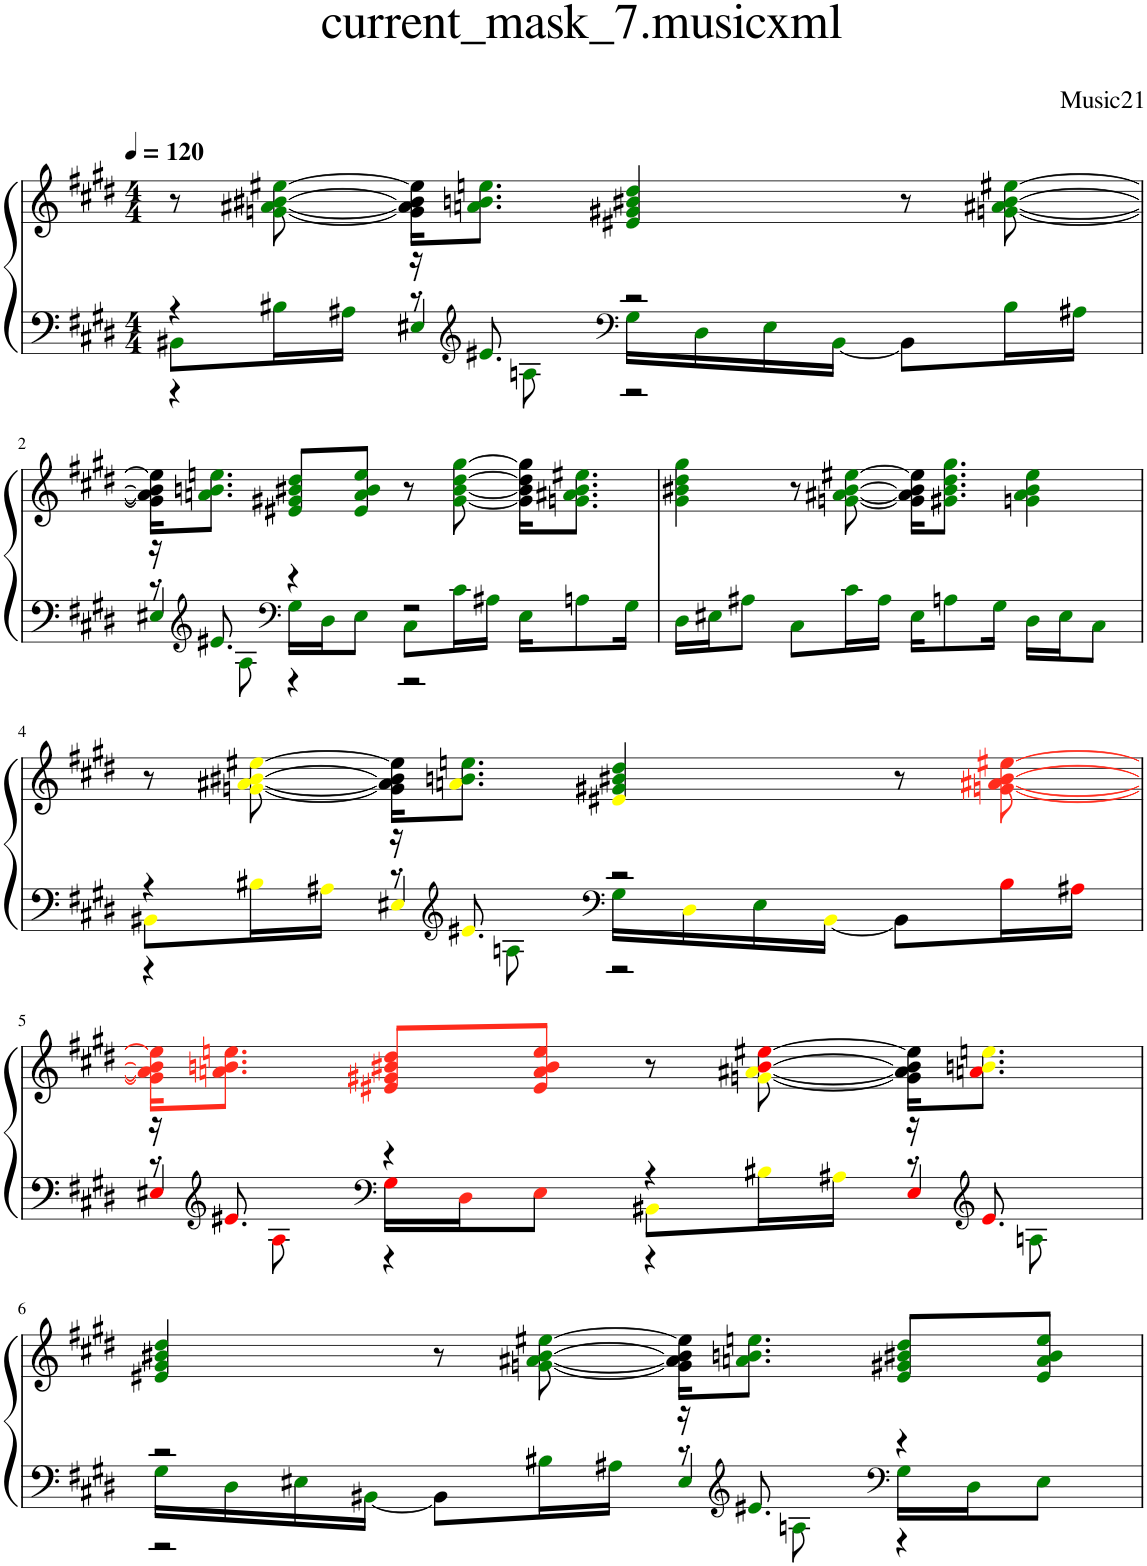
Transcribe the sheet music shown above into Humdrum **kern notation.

**kern	**kern
*part1	*part1
*staff2	*staff1
*I"Grand Piano, Acoustic Grand Piano	*
*I'Pno	*
*clefF4	*clefG2
*k[f#c#g#d#]	*k[f#c#g#d#]
*M4/4	*M4/4
*MM120	*MM120
=1	=1
*^	*
*	*^	*
*	*	*^	*
1ryy	4r	8BB#Xi\L	4r	8r
.	.	16B#Xi\L	.	[8gni\ [8a#Xi\ [8b#Xi\ [8ee#Xi\
.	.	16A#Xi\JJ	.	.
.	16r	8r	4E#X'i/	16g\] 16a#\] 16b#\] 16ee#\]KL
*clefG2	*	*	*	*
.	8.e#Xi/	.	.	8.ani\ 8.bni\ 8.eeni\J
.	.	8Ani\	.	.
*clefF4	*	*	*	*
.	2r	16G#i\LL	2r	4e#Xi/ 4g#Xi/ 4b#Xi/ 4dd#i/
.	.	16D#i\	.	.
.	.	16E#i\	.	.
.	.	[16BB#i\JJ	.	.
.	.	8BB#\L]	.	8r
.	.	16B#i\L	.	[8gni\ [8a#Xi\ [8b#i\ [8ee#Xi\
.	.	16A#Xi\JJ	.	.
!!LO:LB:g=z
=2	=2	=2	=2	=2
1ryy	16r	8r	4E#X'i/	16g\] 16a#\] 16b#\] 16ee#\]KL
*clefG2	*	*	*	*
.	8.e#Xi/	.	.	8.ani\ 8.bni\ 8.eeni\J
.	.	8Ai\	.	.
*clefF4	*	*	*	*
.	4r	16G#i\LL	4r	8e#Xi/ 8g#Xi/ 8b#Xi/ 8dd#i/L
.	.	16D#i\J	.	.
.	.	8E#i\J	.	8e#i/ 8ai/ 8b#i/ 8eei/J
.	2r	8C#i\L	2r	8r
.	.	16c#i\L	.	[8g#i\ [8b#i\ [8dd#i\ [8gg#i\
.	.	16A#Xi\JJ	.	.
.	.	16E#i\KL	.	16g#\] 16b#\] 16dd#\] 16gg#\]KL
.	.	8Ani\	.	8.gni\ 8.a#Xi\ 8.b#i\ 8.ee#Xi\J
.	.	16G#i\Jk	.	.
*v	*v	*v	*v	*
=3	=3
16D#i\LL	4g#i\ 4b#Xi\ 4dd#i\ 4gg#i\
16E#Xi\J	.
8A#Xi\J	.
8C#i\L	8r
16c#i\L	[8gni\ [8a#Xi\ [8b#i\ [8ee#Xi\
16A#i\JJ	.
16E#i\KL	16g\] 16a#\] 16b#\] 16ee#\]KL
8Ani\	8.g#Xi\ 8.b#i\ 8.dd#i\ 8.gg#i\J
16G#i\Jk	.
16D#i\LL	4gni\ 4a#i\ 4b#i\ 4ee#i\
16E#i\J	.
8C#i\J	.
!!LO:LB:g=z
=4	=4
*^	*
*	*^	*
*	*	*^	*
1ryy	4r	8BB#Xj\L	4r	8r
.	.	16B#Xj\L	.	[8gnj\ [8a#Xj\ [8b#Xj\ [8ee#Xj\
.	.	16A#Xj\JJ	.	.
.	16r	8r	4E#X'j/	16g\] 16a#\] 16b#\] 16ee#\]KL
*clefG2	*	*	*	*
.	8.e#Xj/	.	.	8.anj\ 8.bni\ 8.eeni\J
.	.	8Ani\	.	.
*clefF4	*	*	*	*
.	2r	16G#i\LL	2r	4e#Xj/ 4g#Xi/ 4b#Xi/ 4dd#i/
.	.	16D#j\	.	.
.	.	16E#i\	.	.
.	.	[16BB#j\JJ	.	.
.	.	8BB#\L]	.	8r
.	.	16B#Z\L	.	[8gnV\ [8a#XV\ [8b#V\ [8ee#XV\
.	.	16A#XZ\JJ	.	.
!!LO:LB:g=z
=5	=5	=5	=5	=5
1ryy	16r	8r	4E#X'Z/	16gV\] 16a#V\] 16b#V\] 16ee#V\]KL
*clefG2	*	*	*	*
.	8.e#XZ/	.	.	8.anV\ 8.bnV\ 8.eenV\J
.	.	8AZ\	.	.
*clefF4	*	*	*	*
.	4r	16G#Z\LL	4r	8e#XV/ 8g#XV/ 8b#XV/ 8dd#V/L
.	.	16D#V\J	.	.
.	.	8E#V\J	.	8e#V/ 8aV/ 8b#V/ 8eeV/J
.	4r	8BB#Xj\L	4r	8r
.	.	16B#Xj\L	.	[8gnj\ [8a#Xj\ [8b#Z\ [8ee#XZ\
.	.	16A#Xj\JJ	.	.
.	16r	8r	4E#'Z/	16g\] 16a#\] 16b#\] 16ee#\]KL
*clefG2	*	*	*	*
.	8.e#Z/	.	.	8.anZ\ 8.bnj\ 8.eenj\J
.	.	8Ani\	.	.
!!LO:LB:g=z
=6	=6	=6	=6	=6
1ryy	2r	16G#i\LL	2r	4e#Xi/ 4g#i/ 4b#Xi/ 4dd#i/
.	.	16D#i\	.	.
.	.	16E#Xi\	.	.
.	.	[16BB#Xi\JJ	.	.
.	.	8BB#\L]	.	8r
.	.	16B#Xi\L	.	[8gni\ [8a#Xi\ [8b#i\ [8ee#Xi\
.	.	16A#Xi\JJ	.	.
.	16r	8r	4E#'i/	16g\] 16a#\] 16b#\] 16ee#\]KL
*clefG2	*	*	*	*
.	8.e#Xi/	.	.	8.ani\ 8.bni\ 8.eeni\J
.	.	8Ani\	.	.
*clefF4	*	*	*	*
.	4r	16G#i\LL	4r	8e#i/ 8g#Xi/ 8b#Xi/ 8dd#i/L
.	.	16D#i\J	.	.
.	.	8E#i\J	.	8e#i/ 8ai/ 8b#i/ 8eei/J
*v	*v	*v	*v	*
=	=
*-	*-
